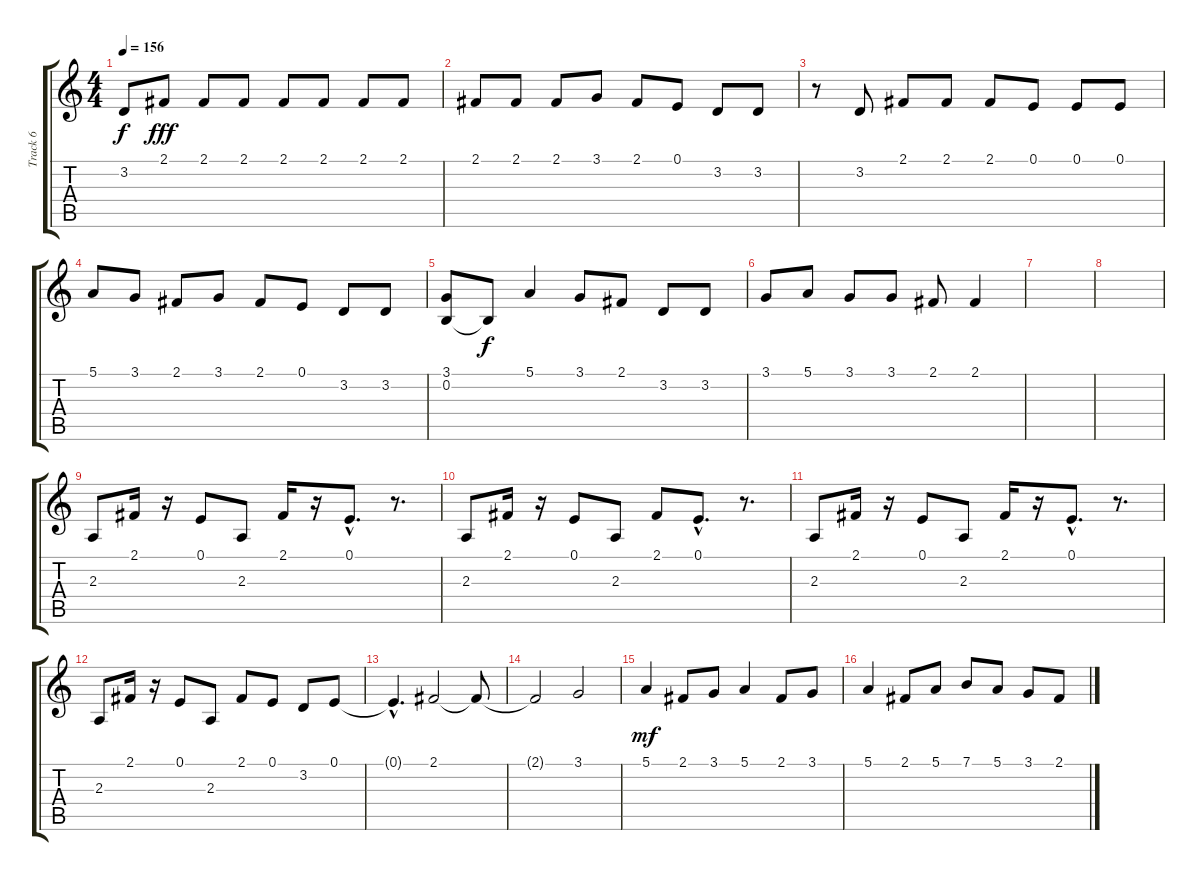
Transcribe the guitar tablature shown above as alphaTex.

\track ("Track 6" "Track 6") {instrument clarinet}
\staff {score tabs}
\tuning (E4 B3 G3 D3 A2 E2) {hide}
\ts (4 4)
\tempo 156
\clef g2
\ks c
3.2{t}.8{dy f} 2.1.8{dy fff} 2.1.8 2.1.8 2.1.8 2.1.8 2.1.8 2.1.8 |
2.1.8 2.1.8 2.1.8 3.1.8 2.1.8 0.1.8 3.2.8 3.2.8 |
r.8 3.2.8 2.1.8 2.1.8 2.1.8 0.1.8 0.1.8 0.1.8 |
5.1.8 3.1.8 2.1.8 3.1.8 2.1.8 0.1.8 3.2.8 3.2.8 |
(3.1 0.2).8 0.2{t}.8{dy f} 5.1.4 3.1.8 2.1.8 3.2.8 3.2.8 |
3.1.8 5.1.8 3.1.8 3.1.8 2.1.8 2.1.4 |
|
|
2.3.8{volume 10} 2.1.16 r.16 0.1.8 2.3.8 2.1.16 r.16 0.1{hac}.8{d} r.8{d} |
2.3.8 2.1.16 r.16 0.1.8 2.3.8 2.1.8 0.1{hac}.8{d} r.8{d} |
2.3.8 2.1.16 r.16 0.1.8 2.3.8 2.1.16 r.16 0.1{hac}.8{d} r.8{d} |
2.3.8 2.1.16 r.16 0.1.8 2.3.8 2.1.8 0.1.8 3.2.8 0.1.8{volume 13} |
0.1{hac t}.4{d} 2.1.2 2.1{t}.8 |
2.1{t}.2 3.1.2 |
5.1.4{dy mf} 2.1.8 3.1.8 5.1.4 2.1.8 3.1.8 |
5.1.4 2.1.8 5.1.8 7.1.8 5.1.8 3.1.8 2.1.8
